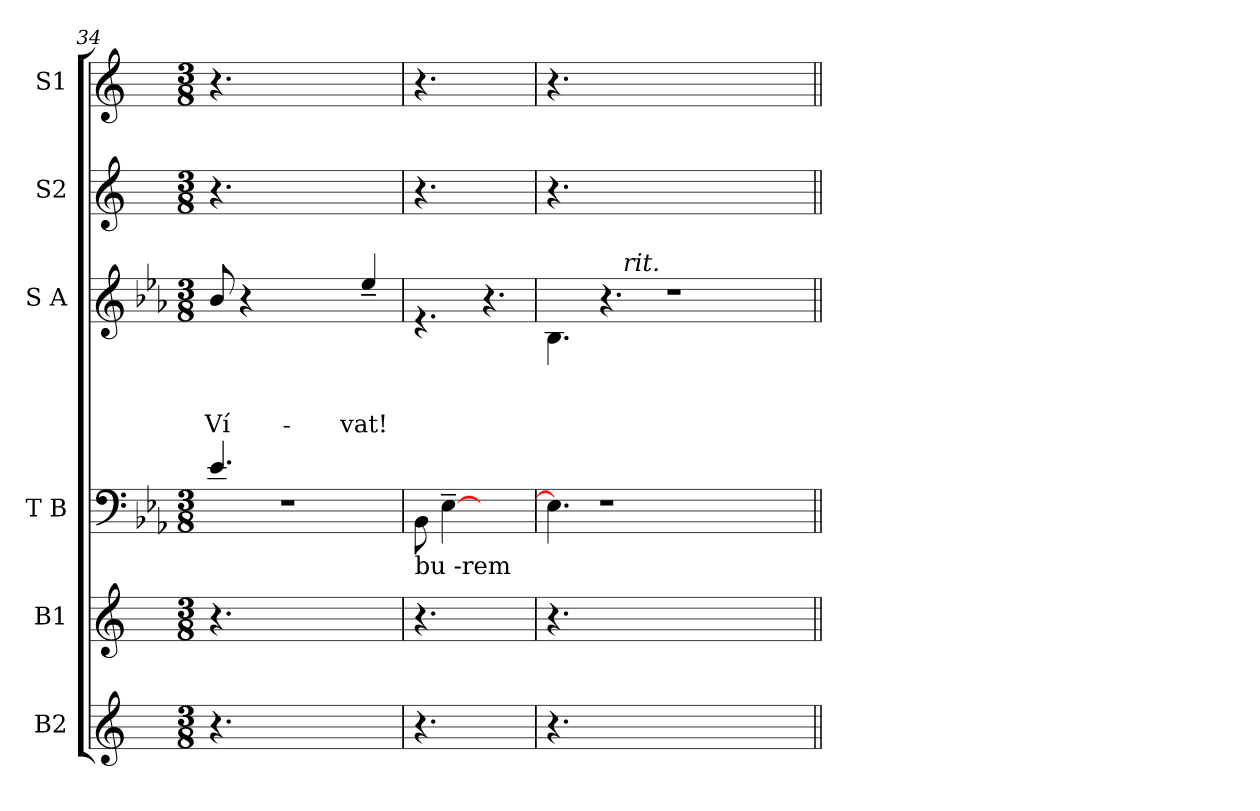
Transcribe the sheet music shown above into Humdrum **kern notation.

**kern	**kern	**kern	**kern	**text	**text	**text	**kern	**kern
*part6	*part5	*part4	*part3	*part3	*part3	*part3	*part2	*part1
*staff6	*staff5	*staff4	*staff3	*staff3	*staff3	*staff3	*staff2	*staff1
*I"B2	*I"B1	*I"T B	*I"S A	*	*	*	*I"S2	*I"S1
*	*I'B	*I'T B	*I'S A	*	*	*	*I'S2	*I'S1
*clefG2	*clefG2	*clefF4	*clefG2	*	*	*	*clefG2	*clefG2
*k[]	*k[]	*k[b-e-a-]	*k[b-e-a-]	*	*	*	*k[]	*k[]
*C:	*C:	*E-:	*E-:	*	*	*	*C:	*C:
*M3/8	*M3/8	*M3/8	*M3/8	*	*	*	*M3/8	*M3/8
=34	=34	=34	=34	=34	=34	=34	=34	=34
!	!	!	!	!	!	!LO:LY:b	!	!
4.r	4.r	4.e-/	8b-/	.	.	Ví-	4.r	4.r
.	.	.	4r	.	.	.	.	.
1ryy	1ryy	1r	2.ryy	.	.	.	1ryy	1ryy
!	!	!	!	!	!	!LO:LY:b	!	!
.	.	.	4ee-~>/	.	.	-vat!	.	.
=35	=35	=35	=35	=35	=35	=35	=35	=35
!	!	!LO:TX:b:t=bu -rem	!	!	!	!	!	!
4.r	4.r	8BB-\	4.re	.	.	.	4.r	4.r
.	.	[<4E-~>\	.	.	.	.	.	.
4.ryy	4.ryy	4.ryy	4.r	.	.	.	4.ryy	4.ryy
=36	=36	=36	=36	=36	=36	=36	=36	=36
!	!	!	!LO:TX:b:t=zpjí -	!	!	!	!	!
*	*	*	*^	*	*	*	*	*
4.r	4.r	4.E-\]	4.B-\	4...ryy	.	.	.	4.r	4.r
1ryy	1ryy	1r	4.r	.	.	.	.	1ryy	1ryy
!	!	!	!	!LO:TX:a:i:t=rit.	!	!	!	!	!
.	.	.	.	1ryy	.	.	.	.	.
.	.	.	1r	.	.	.	.	.	.
4.ryy	4.ryy	4.ryy	.	.	.	.	.	4.ryy	4.ryy
.	.	.	.	4ryy	.	.	.	.	.
.	.	.	.	32ryy	.	.	.	.	.
*	*	*	*v	*v	*	*	*	*	*
=||	=||	=||	=||	=||	=||	=||	=||	=||
*-	*-	*-	*-	*-	*-	*-	*-	*-
